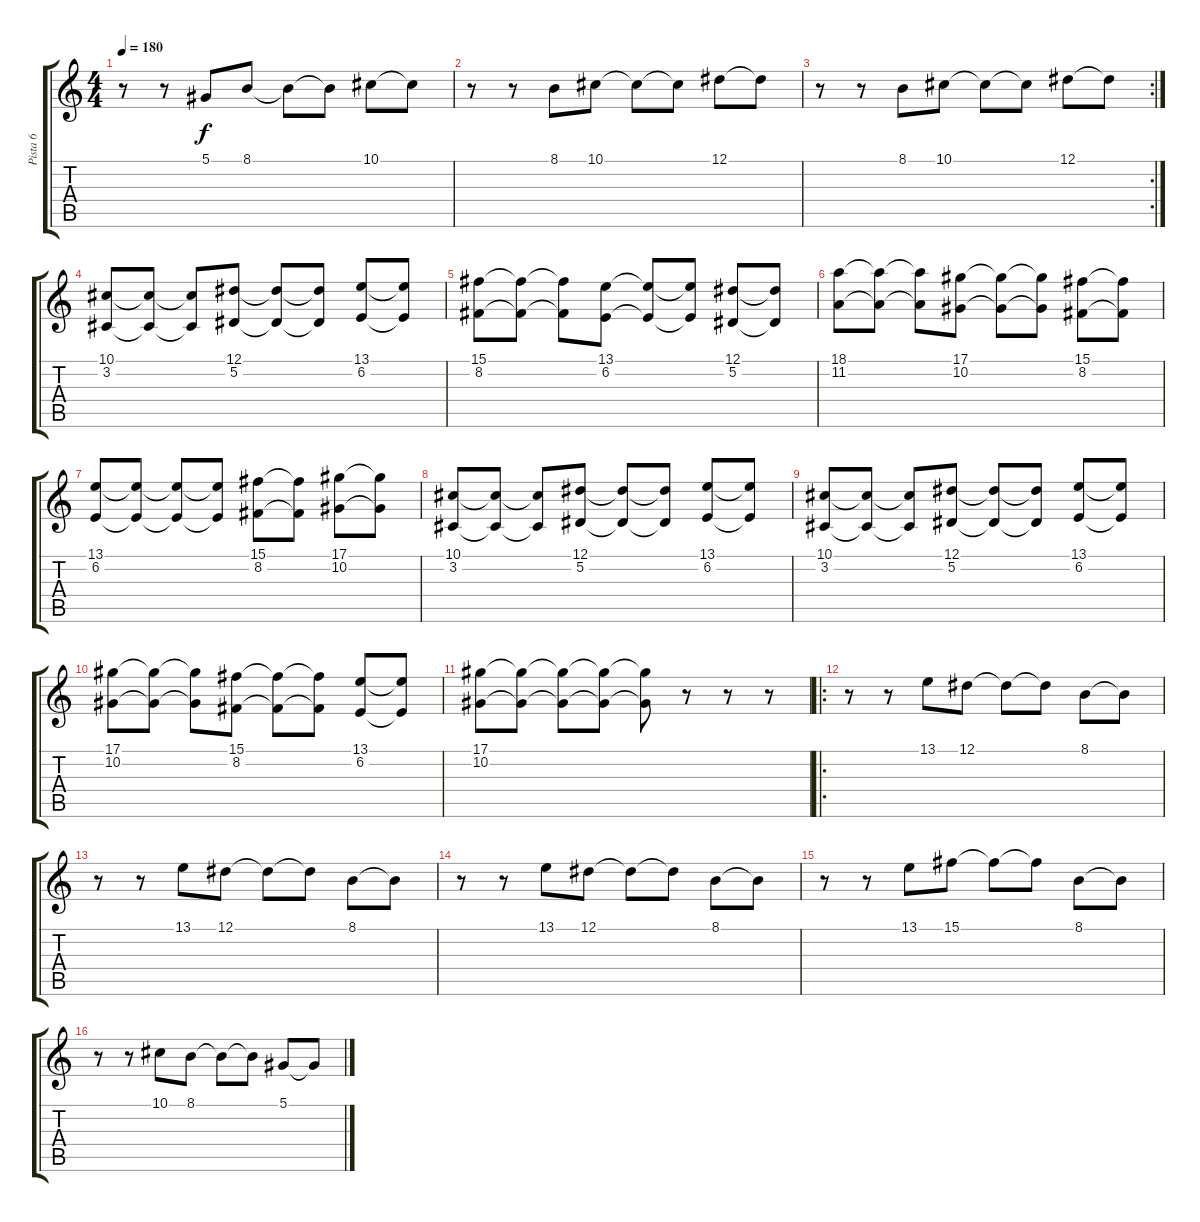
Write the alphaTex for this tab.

\track ("Pista 6" "Pista 6") {instrument lead6voice}
\staff {score tabs}
\tuning (Eb4 Bb3 Gb3 Db3 Ab2 Eb2) {hide}
\ts (4 4)
\tempo 180
\clef g2
\ks c
r.8{dy f} r.8 5.1.8 8.1.8 8.1{t}.8 8.1{t}.8 10.1.8 10.1{t}.8 |
r.8 r.8 8.1.8 10.1.8 10.1{t}.8 10.1{t}.8 12.1.8 12.1{t}.8 |
\rc 2
r.8 r.8 8.1.8 10.1.8 10.1{t}.8 10.1{t}.8 12.1.8 12.1{t}.8 |
(10.1 3.2).8 (10.1{t} 3.2{t}).8 (10.1{t} 3.2{t}).8 (12.1 5.2).8 (12.1{t} 5.2{t}).8 (12.1{t} 5.2{t}).8 (13.1 6.2).8 (13.1{t} 6.2{t}).8 |
(15.1 8.2).8 (15.1{t} 8.2{t}).8 (15.1{t} 8.2{t}).8 (13.1 6.2).8 (13.1{t} 6.2{t}).8 (13.1{t} 6.2{t}).8 (12.1 5.2).8 (12.1{t} 5.2{t}).8 |
(18.1 11.2).8 (18.1{t} 11.2{t}).8 (18.1{t} 11.2{t}).8 (17.1 10.2).8 (17.1{t} 10.2{t}).8 (17.1{t} 10.2{t}).8 (15.1 8.2).8 (15.1{t} 8.2{t}).8 |
(13.1 6.2).8 (13.1{t} 6.2{t}).8 (13.1{t} 6.2{t}).8 (13.1{t} 6.2{t}).8 (15.1 8.2).8 (15.1{t} 8.2{t}).8 (17.1 10.2).8 (17.1{t} 10.2{t}).8 |
(10.1 3.2).8 (10.1{t} 3.2{t}).8 (10.1{t} 3.2{t}).8 (12.1 5.2).8 (12.1{t} 5.2{t}).8 (12.1{t} 5.2{t}).8 (13.1 6.2).8 (13.1{t} 6.2{t}).8 |
(10.1 3.2).8 (10.1{t} 3.2{t}).8 (10.1{t} 3.2{t}).8 (12.1 5.2).8 (12.1{t} 5.2{t}).8 (12.1{t} 5.2{t}).8 (13.1 6.2).8 (13.1{t} 6.2{t}).8 |
(17.1 10.2).8 (17.1{t} 10.2{t}).8 (17.1{t} 10.2{t}).8 (15.1 8.2).8 (15.1{t} 8.2{t}).8 (15.1{t} 8.2{t}).8 (13.1 6.2).8 (13.1{t} 6.2{t}).8 |
(17.1 10.2).8 (17.1{t} 10.2{t}).8 (17.1{t} 10.2{t}).8 (17.1{t} 10.2{t}).8 (17.1{t} 10.2{t}).8 r.8 r.8 r.8 |
\ro
r.8 r.8 13.1.8 12.1.8 12.1{t}.8 12.1{t}.8 8.1.8 8.1{t}.8 |
r.8 r.8 13.1.8 12.1.8 12.1{t}.8 12.1{t}.8 8.1.8 8.1{t}.8 |
r.8 r.8 13.1.8 12.1.8 12.1{t}.8 12.1{t}.8 8.1.8 8.1{t}.8 |
r.8 r.8 13.1.8 15.1.8 15.1{t}.8 15.1{t}.8 8.1.8 8.1{t}.8 |
r.8 r.8 10.1.8 8.1.8 8.1{t}.8 8.1{t}.8 5.1.8 5.1{t}.8
